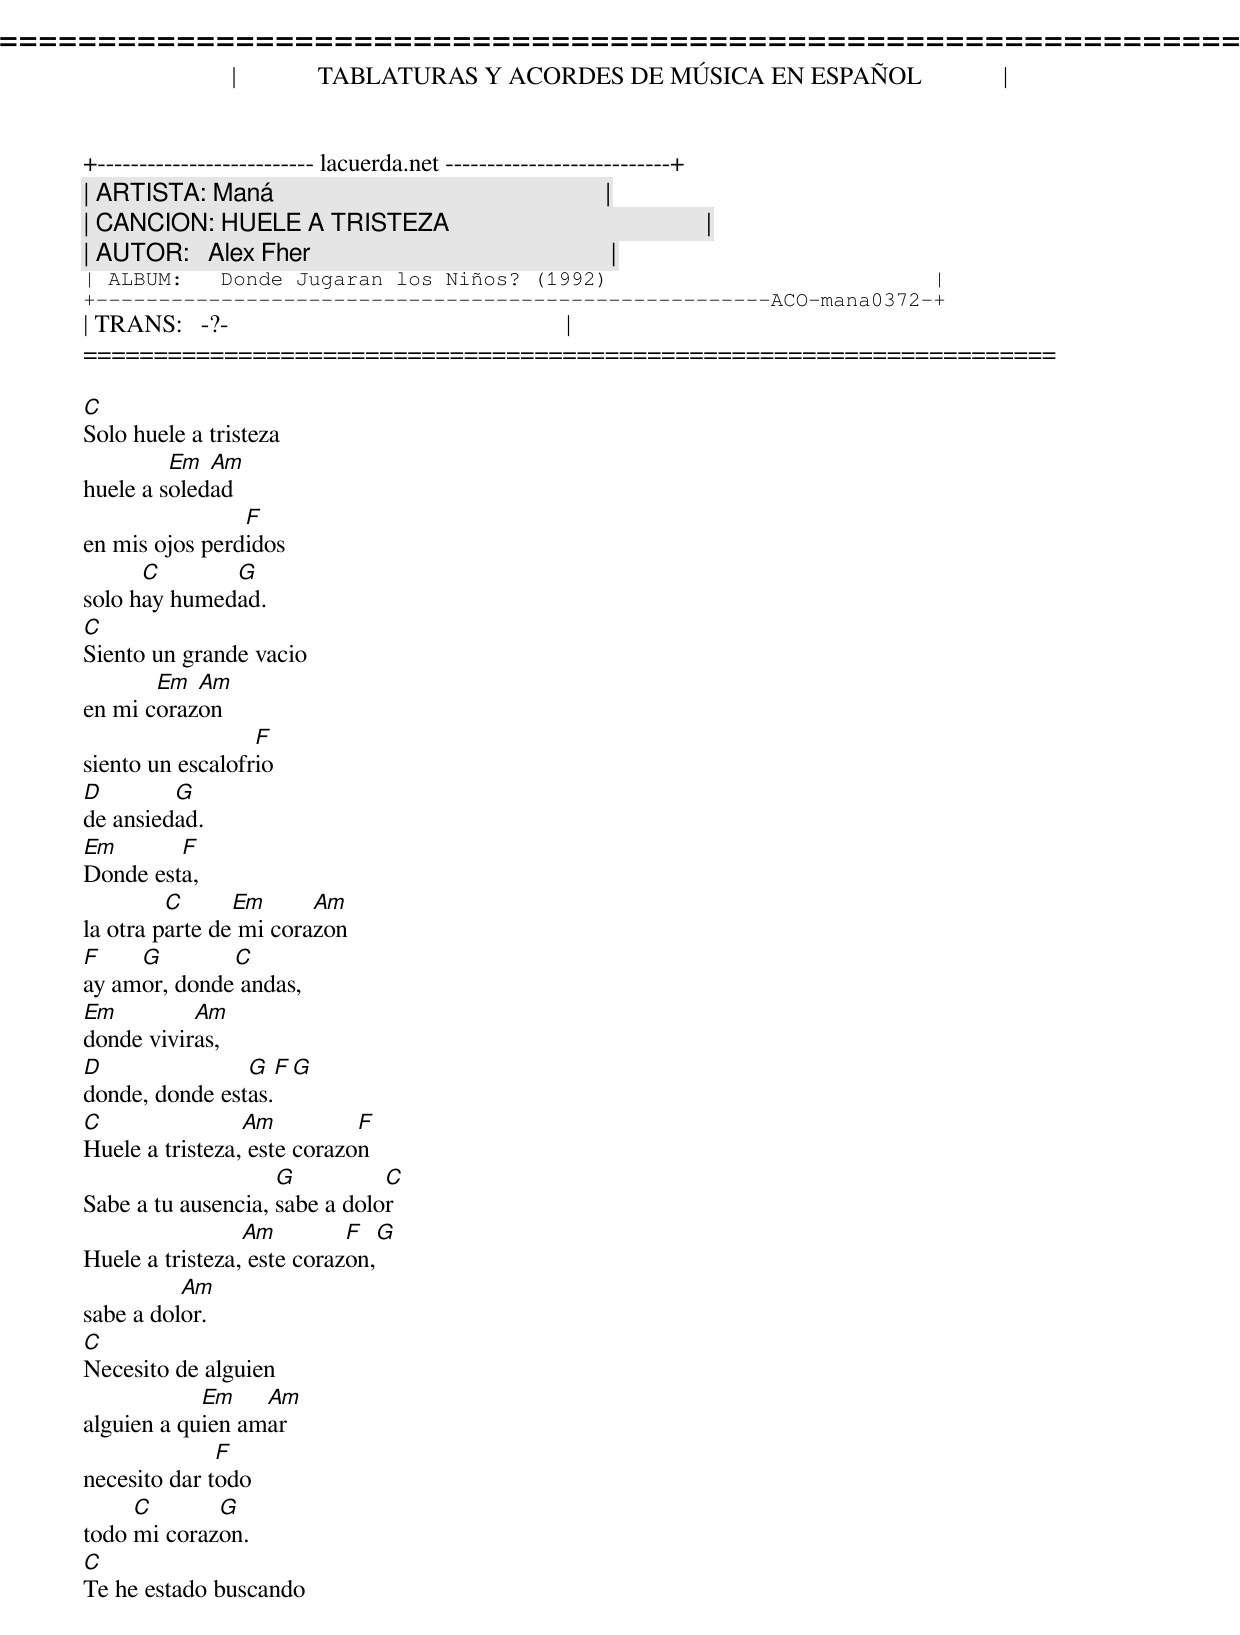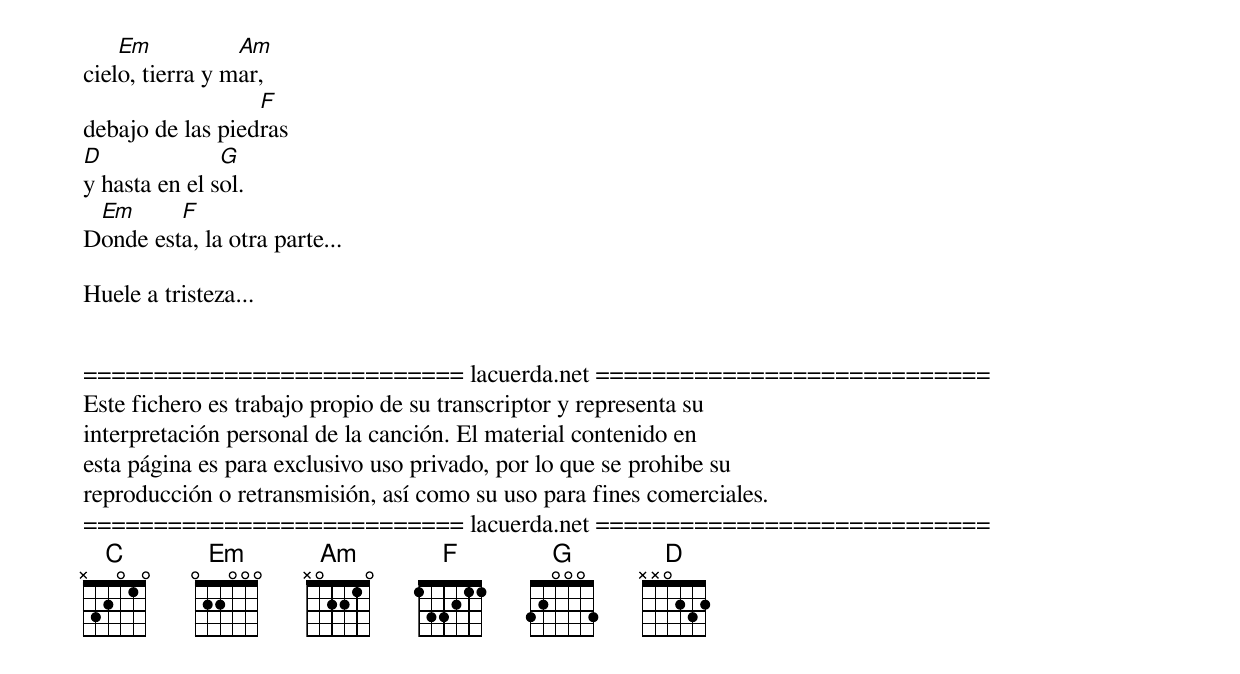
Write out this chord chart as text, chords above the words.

=====================================================================
|             TABLATURAS Y ACORDES DE MÚSICA EN ESPAÑOL             |
+-------------------------- lacuerda.net ---------------------------+
| ARTISTA: Maná                                                     |
| CANCION: HUELE A TRISTEZA                                         |
| AUTOR:   Alex Fher                                                |
| ALBUM:   Donde Jugaran los Niños? (1992)                          |
+------------------------------------------------------ACO-mana0372-+
| TRANS:   -?-                                                      |
=====================================================================

C
Solo huele a tristeza
         Em  Am
huele a soledad
                F
en mis ojos perdidos
      C       G
solo hay humedad.
C
Siento un grande vacio
       Em  Am
en mi corazon
                  F
siento un escalofrio
D        G
de ansiedad.
Em       F
Donde esta,
         C      Em      Am
la otra parte de mi corazon
F    G        C
ay amor, donde andas,
Em         Am
donde viviras,
D               G    F  G
donde, donde estas.
C                Am          F
Huele a tristeza, este corazon
                    G          C
Sabe a tu ausencia, sabe a dolor
                 Am         F   G
Huele a tristeza, este corazon,
          Am
sabe a dolor.
C
Necesito de alguien
            Em    Am
alguien a quien amar
              F
necesito dar todo
     C       G
todo mi corazon.
C
Te he estado buscando
    Em           Am
cielo, tierra y mar,
                  F
debajo de las piedras
D              G
y hasta en el sol.
 Em      F
Donde esta, la otra parte...

Huele a tristeza...


=========================== lacuerda.net ============================
Este fichero es trabajo propio de su transcriptor y representa su
interpretación personal de la canción. El material contenido en
esta página es para exclusivo uso privado, por lo que se prohibe su
reproducción o retransmisión, así como su uso para fines comerciales.
=========================== lacuerda.net ============================
